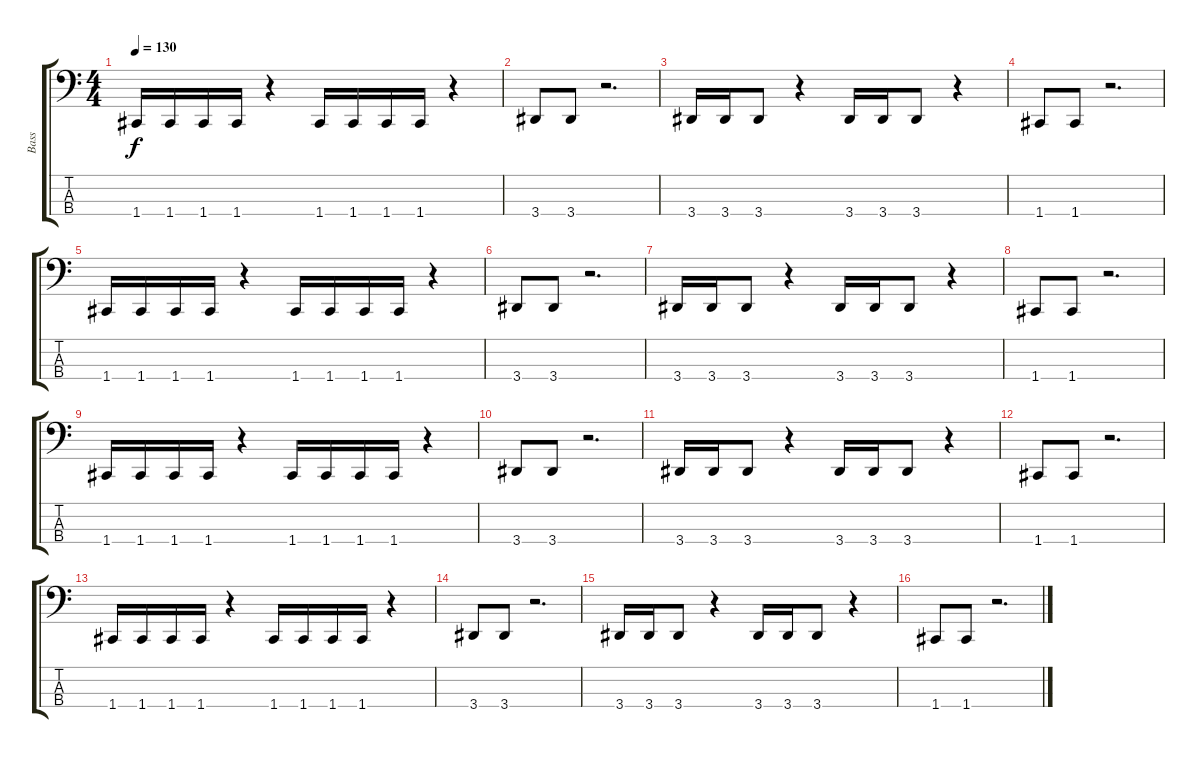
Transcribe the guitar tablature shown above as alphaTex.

\track ("Bass" "Bass") {instrument electricbassfinger}
\staff {score tabs}
\tuning (Eb2 Bb1 F1 C1) {hide}
\ts (4 4)
\tempo 130
\clef f4
\ks c
1.4.16{dy f} 1.4.16 1.4.16 1.4.16 r.4 1.4.16 1.4.16 1.4.16 1.4.16 r.4 |
3.4.8 3.4.8 r.2{d} |
3.4.16 3.4.16 3.4.8 r.4 3.4.16 3.4.16 3.4.8 r.4 |
1.4.8 1.4.8 r.2{d} |
1.4.16 1.4.16 1.4.16 1.4.16 r.4 1.4.16 1.4.16 1.4.16 1.4.16 r.4 |
3.4.8 3.4.8 r.2{d} |
3.4.16 3.4.16 3.4.8 r.4 3.4.16 3.4.16 3.4.8 r.4 |
1.4.8 1.4.8 r.2{d} |
1.4.16 1.4.16 1.4.16 1.4.16 r.4 1.4.16 1.4.16 1.4.16 1.4.16 r.4 |
3.4.8 3.4.8 r.2{d} |
3.4.16 3.4.16 3.4.8 r.4 3.4.16 3.4.16 3.4.8 r.4 |
1.4.8 1.4.8 r.2{d} |
1.4.16 1.4.16 1.4.16 1.4.16 r.4 1.4.16 1.4.16 1.4.16 1.4.16 r.4 |
3.4.8 3.4.8 r.2{d} |
3.4.16 3.4.16 3.4.8 r.4 3.4.16 3.4.16 3.4.8 r.4 |
1.4.8 1.4.8 r.2{d}
